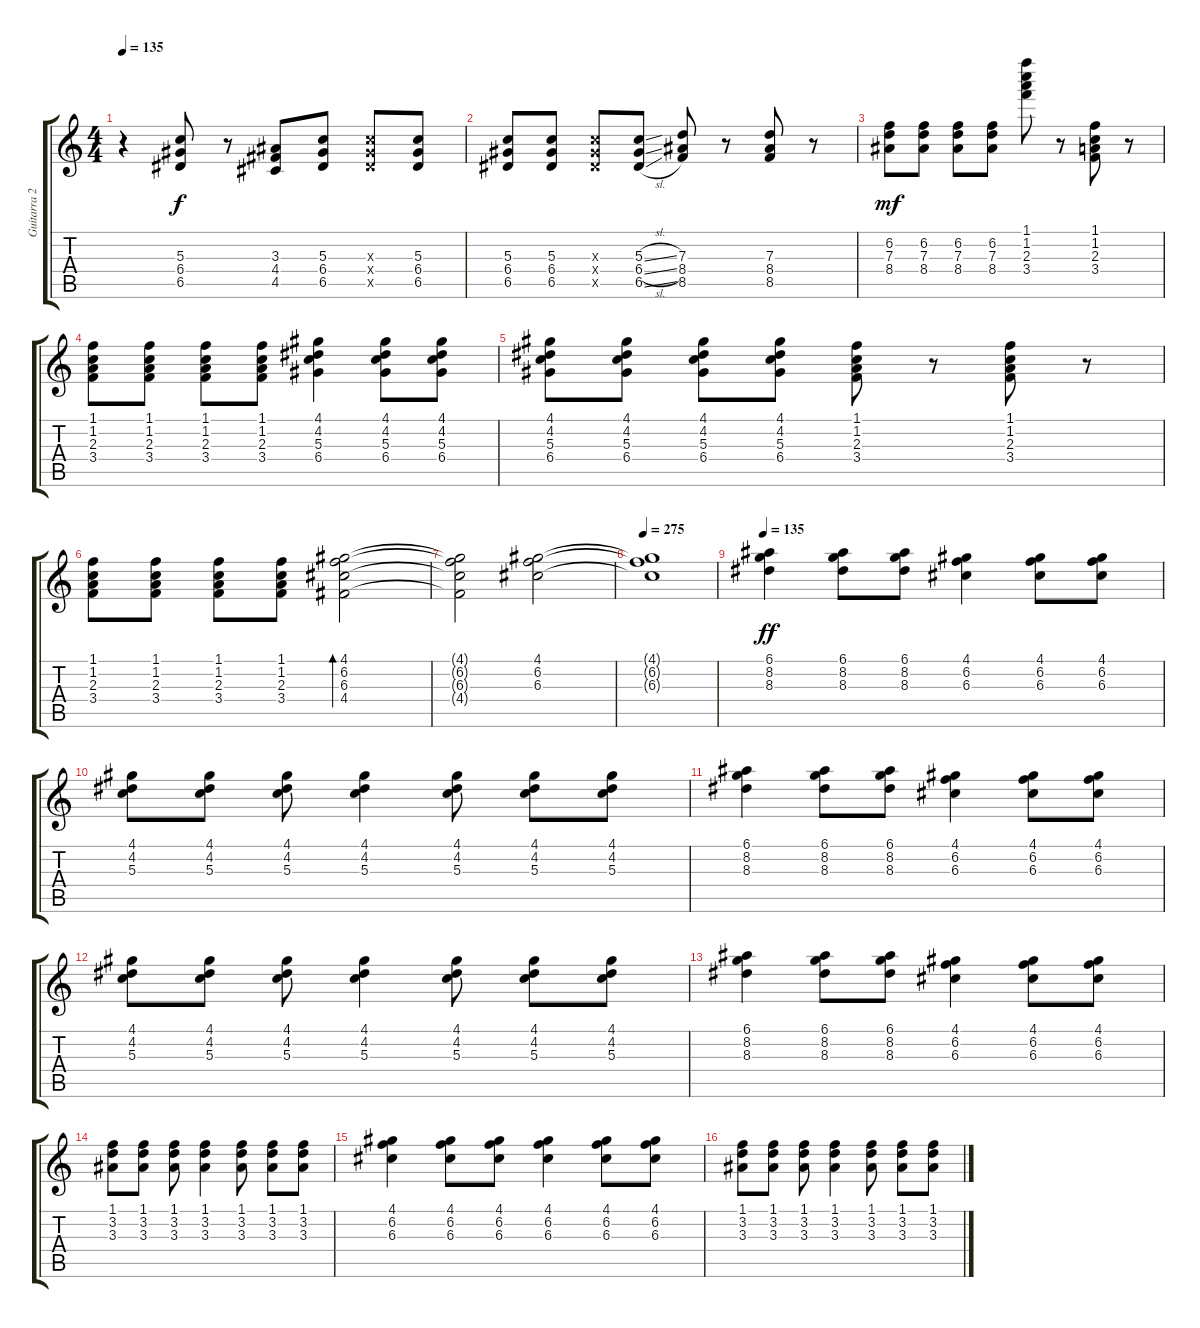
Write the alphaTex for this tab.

\track ("Guitarra 2" "Guitarra 2") {instrument electricguitarjazz}
\staff {score tabs}
\tuning (E4 B3 G3 D3 A2 E2) {hide}
\ts (4 4)
\tempo 135
\clef g2
\ks c
r.4{dy mf} (5.3 6.4 6.5).8{dy f} r.8 (3.3 4.4 4.5).8 (5.3 6.4 6.5).8 (5.3{x} 6.4{x} 6.5{x}).8 (5.3 6.4 6.5).8 |
(5.3 6.4 6.5).8 (5.3 6.4 6.5).8 (5.3{x} 6.4{x} 6.5{x}).8 (5.3{sl} 6.4{sl} 6.5{sl}).8 (7.3 8.4 8.5).8 r.8 (7.3 8.4 8.5).8 r.8 |
(6.2 7.3 8.4).8{dy mf} (6.2 7.3 8.4).8 (6.2 7.3 8.4).8 (6.2 7.3 8.4).8 (1.1 1.2 2.3 3.4).8{ot 15mb} r.8 (1.1 1.2 2.3 3.4).8 r.8 |
(1.1 1.2 2.3 3.4).8 (1.1 1.2 2.3 3.4).8 (1.1 1.2 2.3 3.4).8 (1.1 1.2 2.3 3.4).8 (4.1 4.2 5.3 6.4).4 (4.1 4.2 5.3 6.4).8 (4.1 4.2 5.3 6.4).8 |
(4.1 4.2 5.3 6.4).8 (4.1 4.2 5.3 6.4).8 (4.1 4.2 5.3 6.4).8 (4.1 4.2 5.3 6.4).8 (1.1 1.2 2.3 3.4).8 r.8 (1.1 1.2 2.3 3.4).8 r.8 |
(1.1 1.2 2.3 3.4).8 (1.1 1.2 2.3 3.4).8 (1.1 1.2 2.3 3.4).8 (1.1 1.2 2.3 3.4).8 (4.1 6.2 6.3 4.4).2{bd 240} |
(4.1{t} 6.2{t} 6.3{t} 4.4{t}).2 (4.1 6.2 6.3).2 |
\tempo 275
(4.1{t} 6.2{t} 6.3{t}).1 |
\tempo 135
(6.1 8.2 8.3).4{dy ff} (6.1 8.2 8.3).8 (6.1 8.2 8.3).8 (4.1 6.2 6.3).4 (4.1 6.2 6.3).8 (4.1 6.2 6.3).8 |
(4.1 4.2 5.3).8 (4.1 4.2 5.3).8 (4.1 4.2 5.3).8 (4.1 4.2 5.3).4 (4.1 4.2 5.3).8 (4.1 4.2 5.3).8 (4.1 4.2 5.3).8 |
(6.1 8.2 8.3).4 (6.1 8.2 8.3).8 (6.1 8.2 8.3).8 (4.1 6.2 6.3).4 (4.1 6.2 6.3).8 (4.1 6.2 6.3).8 |
(4.1 4.2 5.3).8 (4.1 4.2 5.3).8 (4.1 4.2 5.3).8 (4.1 4.2 5.3).4 (4.1 4.2 5.3).8 (4.1 4.2 5.3).8 (4.1 4.2 5.3).8 |
(6.1 8.2 8.3).4 (6.1 8.2 8.3).8 (6.1 8.2 8.3).8 (4.1 6.2 6.3).4 (4.1 6.2 6.3).8 (4.1 6.2 6.3).8 |
(1.1 3.2 3.3).8 (1.1 3.2 3.3).8 (1.1 3.2 3.3).8 (1.1 3.2 3.3).4 (1.1 3.2 3.3).8 (1.1 3.2 3.3).8 (1.1 3.2 3.3).8 |
(4.1 6.2 6.3).4 (4.1 6.2 6.3).8 (4.1 6.2 6.3).8 (4.1 6.2 6.3).4 (4.1 6.2 6.3).8 (4.1 6.2 6.3).8 |
(1.1 3.2 3.3).8 (1.1 3.2 3.3).8 (1.1 3.2 3.3).8 (1.1 3.2 3.3).4 (1.1 3.2 3.3).8 (1.1 3.2 3.3).8 (1.1 3.2 3.3).8
